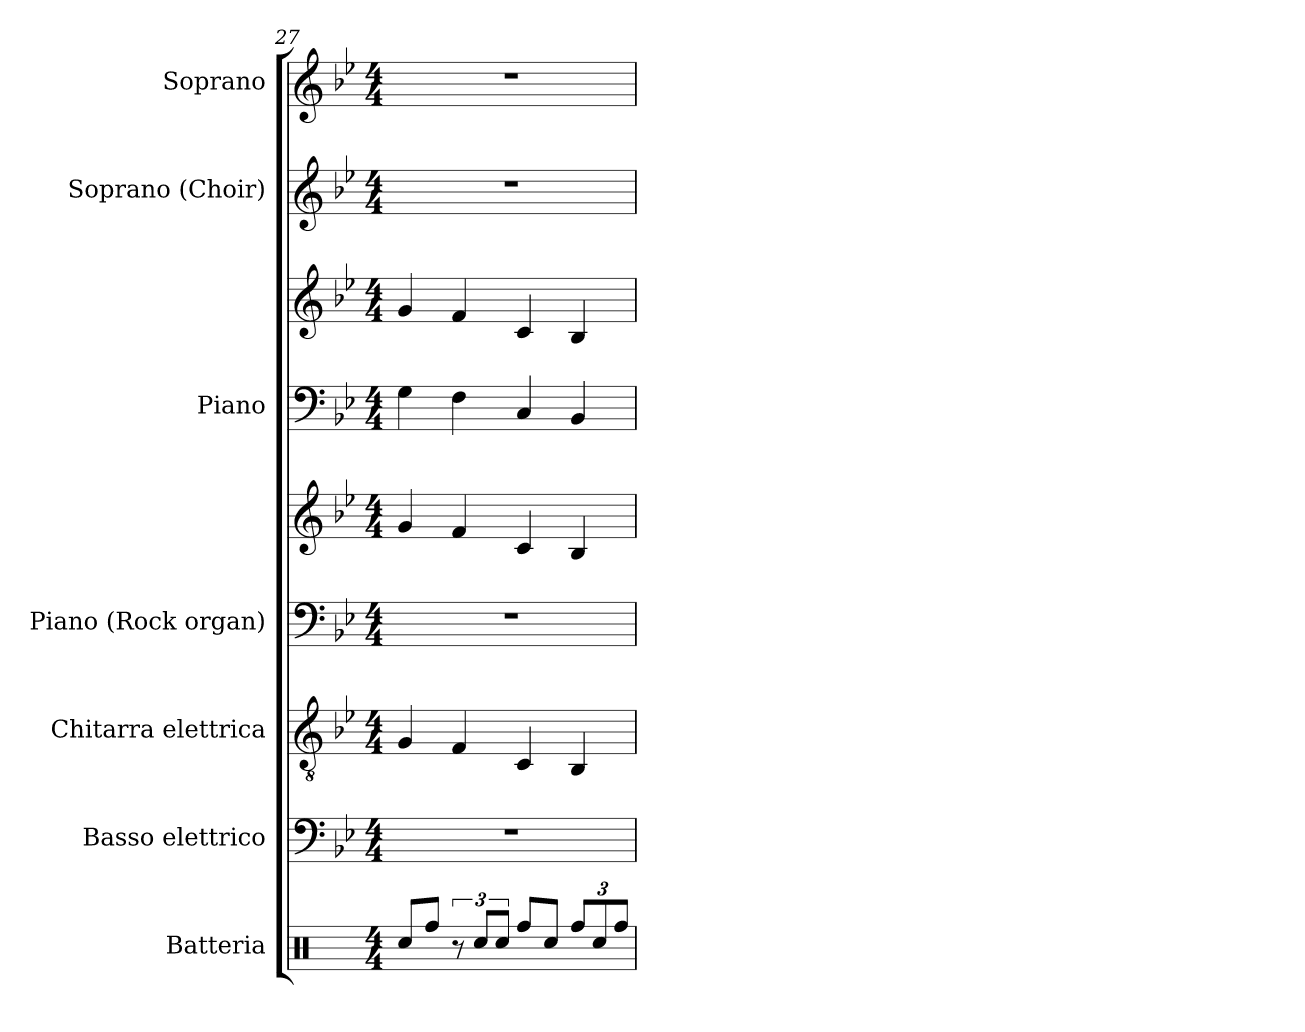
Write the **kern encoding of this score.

**kern	**kern	**kern	**kern	**kern	**kern	**kern	**kern	**kern
*part7	*part6	*part5	*part4	*part4	*part3	*part3	*part2	*part1
*staff9	*staff8	*staff7	*staff6	*staff5	*staff4	*staff3	*staff2	*staff1
*I"Batteria	*I"Basso elettrico	*I"Chitarra elettrica	*I"Piano (Rock organ)	*	*I"Piano	*	*I"Soprano (Choir)	*I"Soprano
*I'Batt.	*I'B. el.	*I'Chit. el.	*	*	*	*	*I'S.	*I'S.
*clefX	*clefF4	*clefGv2	*clefF4	*clefG2	*clefF4	*clefG2	*clefG2	*clefG2
*	*ITrd7c12	*	*	*	*	*	*	*
*k[]	*k[b-e-]	*k[b-e-]	*k[b-e-]	*k[b-e-]	*k[b-e-]	*k[b-e-]	*k[b-e-]	*k[b-e-]
*M4/4	*M4/4	*M4/4	*M4/4	*M4/4	*M4/4	*M4/4	*M4/4	*M4/4
=27	=27	=27	=27	=27	=27	=27	=27	=27
8Rcc/L	1r	4G/	1r	4g/	4G\	4g/	1r	1r
8Rff/J	.	.	.	.	.	.	.	.
12r	.	4F/	.	4f/	4F\	4f/	.	.
12Rcc/L	.	.	.	.	.	.	.	.
12Rcc/J	.	.	.	.	.	.	.	.
8Rff/L	.	4C/	.	4c/	4C/	4c/	.	.
8Rcc/J	.	.	.	.	.	.	.	.
*Xbrackettup	*	*	*	*	*	*	*	*
12Rff/L	.	4BB-/	.	4B-/	4BB-/	4B-/	.	.
12Rcc/	.	.	.	.	.	.	.	.
12Rff/J	.	.	.	.	.	.	.	.
=	=	=	=	=	=	=	=	=
*-	*-	*-	*-	*-	*-	*-	*-	*-
